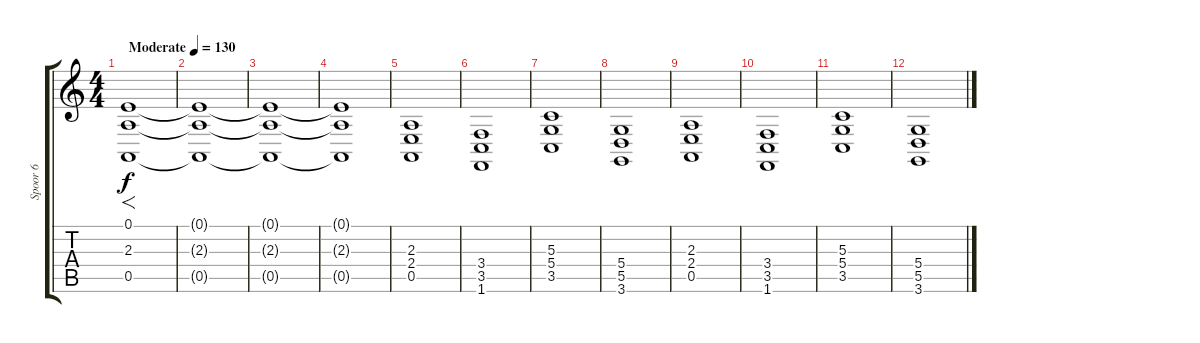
\track ("Spoor 6" "Spoor 6") {instrument pad2warm}
\staff {score tabs}
\tuning (E4 B3 G3 D3 A2 E2) {hide}
\ts (4 4)
\tempo (130 "Moderate")
\clef g2
\ks c
(0.1 2.3 0.5).1{f dy f instrument pad2warm} |
(0.1{t} 2.3{t} 0.5{t}).1 |
(0.1{t} 2.3{t} 0.5{t}).1 |
(0.1{t} 2.3{t} 0.5{t}).1 |
(2.3 2.4 0.5).1 |
(3.4 3.5 1.6).1 |
(5.3 5.4 3.5).1 |
(5.4 5.5 3.6).1 |
(2.3 2.4 0.5).1 |
(3.4 3.5 1.6).1 |
(5.3 5.4 3.5).1 |
(5.4 5.5 3.6).1
